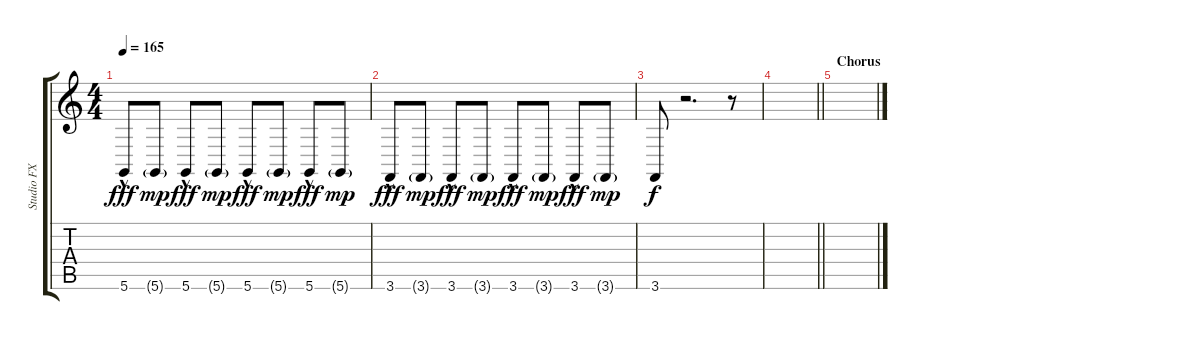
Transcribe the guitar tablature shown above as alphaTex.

\track ("Studio FX" "Studio FX") {instrument choiraahs}
\staff {score tabs}
\tuning (E4 B3 G3 D3 A2 D2) {hide}
\ts (4 4)
\tempo 165
\clef g2
\ks c
5.6{hac}.8{dy fff} 5.6{g}.8{dy mp} 5.6{hac}.8{dy fff} 5.6{g}.8{dy mp} 5.6{hac}.8{dy fff} 5.6{g}.8{dy mp} 5.6{hac}.8{dy fff} 5.6{g}.8{dy mp} |
3.6{hac}.8{dy fff} 3.6{g}.8{dy mp} 3.6{hac}.8{dy fff} 3.6{g}.8{dy mp} 3.6{hac}.8{dy fff} 3.6{g}.8{dy mp} 3.6{hac}.8{dy fff} 3.6{g}.8{dy mp} |
3.6.8{dy f} r.2{d} r.8 |
\barLineRight lightlight
|
\section ("" "Chorus")
